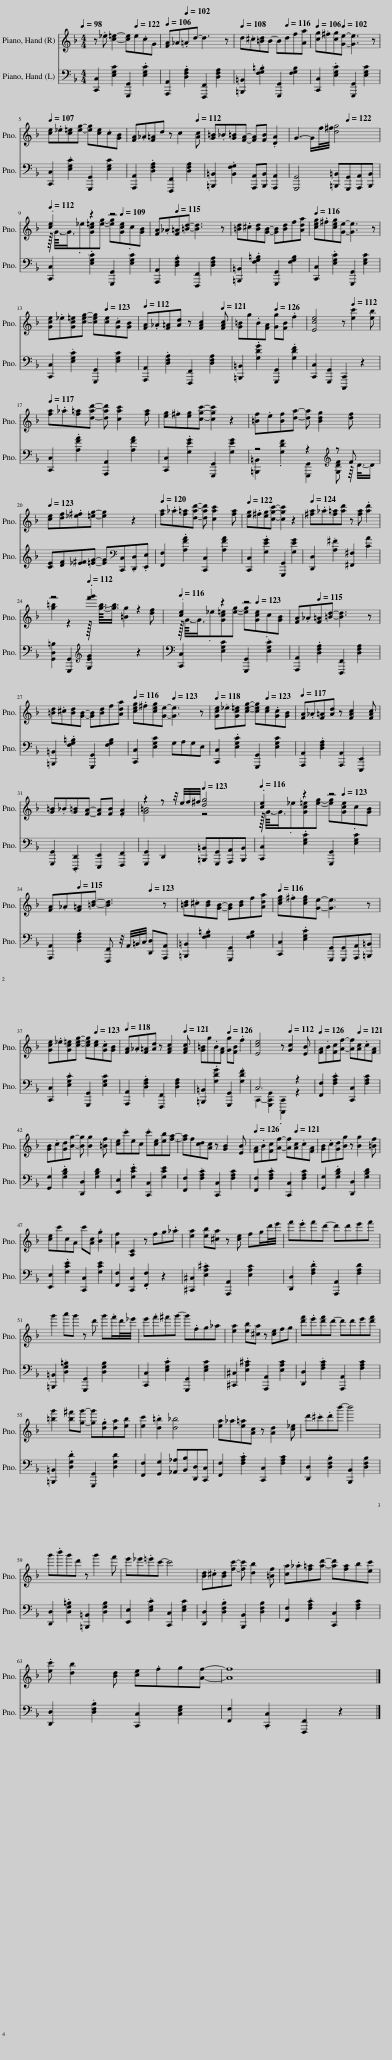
X:1
%%score ( 1 2 ) ( 3 4 )
L:1/8
Q:1/4=98
M:4/4
I:linebreak $
K:F
V:1 treble
V:2 treble
V:3 bass
V:4 bass
V:1
 z ._e [c=e]2- [ce][Q:1/4=122]e.cG |[Q:1/4=106] [FA]_A[Q:1/4=102].=Ad- d3 z |[Q:1/4=108] d.^c[=Bd]B- B[Q:1/4=116]df[Aa] |[Q:1/4=106] [cg].^f[cg][Q:1/4=102][Ge]- [Ge]3 z |$[Q:1/4=107] [ce]._e[c=e][eg]- [eg][ce].c[GB] | %5
 [FA]._A[F=A]d z c2[Q:1/4=112] [Ac] | [G=B]._B[G=B][FA]- [FA][FB] .[DA]2 | G3- G/f/4^f/4 [dg]4[Q:1/4=122] |$[Q:1/4=112] .[ce]2 z2 z4[Q:1/4=109] | [FA]._A[Q:1/4=115][F=A][=Bd]- [Bd]3 z | %10
 [=Bd].^c[Bd][GB]- [GB][Bd]f[Ada] |[Q:1/4=116] [ceg].^f[ceg][Ge]- [Ge]3 z |$ [Gce]._e[Gc=e][ceg]- [ceg][Q:1/4=123][ce].[Gc][GB] |[Q:1/4=112] [FA]._A[F=A][Ad] z [FAc]2[Q:1/4=121] [FAc] | [G=B]g.B[FA][Q:1/4=126] [Gg][FB] .f2 | %15
 [Ece]4 z[Q:1/4=112] [ec']2 [eb] |$[Q:1/4=117] [fa]._a[f=a][dad']- [dad'] [cac']2 [fa] | [eg].^f[eg][cgc']- [cgc']2 z2 | [=Bf].e[Bf][da]- [da] [Bdg]2 [df] |$[Q:1/4=123] [ce][df].[_e^f][=eg]- [eg]2 z2 | %20
[Q:1/4=120] [fa]._a[f=a][dad']- [dad'] [cac']2 [fa] |[Q:1/4=122] [eg].^f[eg][cgc']- [cgc']2 z2 |[Q:1/4=124] [^fa]._a[f=a][ad'] z [fa] .[ad']2 |$ z4[Q:1/4=112] .[f'g']2 z2 |[Q:1/4=116] .[ce]2 z2 z4[Q:1/4=123] | %25
 [FA]._A[Q:1/4=115][F=A][=Bd]- [Bd]3 z |$ [=Bd].^c[Bd][GB]- [GB][Bd]f[Ada] |[Q:1/4=116] [ceg].^f[ceg][Ge]-[Q:1/4=123] [Ge]3 z |[Q:1/4=118] [Gce]._e[Gc=e][ceg]- [ceg][Q:1/4=123][ce].[Gc][GB] |[Q:1/4=117] [FA]._A[F=A][Ad] z [FAc]2 [FAc] |$ %30
 [G=B]._B[G=B][FA]- [FA][FB] .[FA]2 | z2 z z/4 e/4f/4^f/4[Q:1/4=123] [dg]4 |[Q:1/4=116] .[ce]2 z2 z4[Q:1/4=123] |$ [FA]._A[Q:1/4=115][F=A][=Bd]- [Bd]3 z[Q:1/4=123] | [=Bd].^c[Bd][GB]- [GB][Bd]f[Ada] | %35
[Q:1/4=116] [ceg].^f[ceg][Ge]- [Ge]3 z |$ [Gce]._e[Gc=e][ceg]- [ceg][Q:1/4=123][ce].[Gc][GB] |[Q:1/4=118] [FA]._A[F=A][Ad] z [FAc]2[Q:1/4=121] [FAc] | [G=B]g.B[FA][Q:1/4=126] [Gg][FB] .f2 | [Ece]4 z[Q:1/4=112] [Gc]2 [EB] | %40
[Q:1/4=126] [FA].B[Fc][Af]- [Af][Q:1/4=121][Ac].c[FA] |$ [GB].c[Gd][Bg]- [Bg] [Bg]2 [=Bf] | [ce].c'ec .c'[ce][eb][fa]- | [fa]f[cd][Ac] z [GB]2 [EB] |[Q:1/4=126] [FA].B[Fc][Af]- [Af][Q:1/4=121][Ac].c[FA] | %45
 [GB].c[Gd][Bg] z [Bg]2 [=Bf] |$ [ce]c'cA c'[Ac] .[Bg]2 | [Af]2 [A,C]2 z fg._a | [ea]2 [eb][^ca] z [ce] fg/d'/4e'/4 | f'.e'f'd'- d'd'e'f' |$ %50
 g'2 a'g' z d' g'.f'/d'/4_e'/4 | e'.f'^f'g'- g'.fg_a | [ea]2 [eb][^ca] z [ce]fg | [d'f'].e'[d'f']d'- d'd'e'[d'f'] |$ [=bg']2 [b^f'][gg']- [gg'].[dg][da][eb] | %55
 [ec']2 .[d=b]2 [d_b]4 | [ea]_a[e=a][Ac] z [Ad]2 [c_e] | d'.^c'.d'b'- b'4 |$ g'.b'g'd' z g'2 f' | e'_e'.=e'c'- c'4 | %60
 [Bd].^c[Bd][fc']- [fc'] [db]2 [=Bf] | [ca]._a[f=a][ad']- [ad'][fa]b[ec'] |$ .[ec'] [db]2 [Bd] [ce].fg[Af]- | [Af]8 |] %64
V:2
 x8 | x8 | x8 | x8 |$ x8 | %5
 x8 | x8 | x8 |$ z/16 G3/16-G3/4._e[Gc=e][eg]- [eg][Gce].c[GB] | x8 | %10
 x8 | x8 |$ x8 | x8 | x8 | %15
 x8 |$ x8 | x8 | x8 |$ x8 | %20
 x8 | x8 | x8 |$ [g=b]2 z2 z/16 [gb]3/16-[gb]3/4 [=Bg]2 [df] | z/16 G3/16-G3/4._e[Gc=e][eg]- [eg][Gce].c[GB] | %25
 x8 |$ x8 | x8 | x8 | x8 |$ %30
 x8 | [G=B]4 z4 | z/16 G3/16-G3/4._e[Gc=e][eg]- [eg][Gce].c[GB] |$ x8 | x8 | %35
 x8 |$ x8 | x8 | x8 | x8 | %40
 x8 |$ x8 | x8 | x8 | x8 | %45
 x8 |$ x8 | x8 | x8 | x8 |$ %50
 x8 | x8 | x8 | x8 |$ x8 | %55
 x8 | x8 | x8 |$ x8 | x8 | %60
 x8 | x8 |$ x8 | x8 |] %64
V:3
 [C,,C,]2 [E,G,C]2 [G,,,G,,]2 .[E,G,C]2 | [A,,,A,,]2 .[D,F,A,]2 [F,,,F,,]2 [D,F,A,]2 | [=B,,,=B,,]2 .[F,G,=B,]2 [G,,,G,,]2 [F,G,B,]2 | [C,,C,]2 .[E,G,C]2 [G,,,G,,]2 [E,G,C]2 |$ [C,,C,]2 .[E,G,C]2 [G,,,G,,]2 [E,G,C]2 | %5
 [A,,,A,,]2 .[D,F,A,]2 [F,,,F,,]2 [D,F,A,]2 | [=B,,,=B,,]2 .[B,,F,G,]2 [A,,,A,,][B,,,B,,] [A,,,A,,]2 | [G,,,G,,]4 [=B,,,=B,,][G,,,G,,][A,,,A,,][B,,,B,,] |$ [C,,C,]2 .[E,G,C]2 [G,,,G,,]2 [E,G,C]2 | [A,,,A,,]2 .[D,F,A,]2 [F,,,F,,]2 [D,F,A,]2 | %10
 [=B,,,=B,,]2 .[F,G,=B,]2 [G,,,G,,]2 [F,G,B,]2 | [C,,C,]2 .[E,G,C]2 [G,,,G,,]2 [E,G,C]2 |$ [C,,C,]2 .[E,G,C]2 [G,,,G,,]2 [E,G,C]2 | [A,,,A,,]2 .[D,F,A,]2 [F,,,F,,]2 [D,F,A,]2 | [=B,,,=B,,]2 .[G,DG]2 [G,,,G,,]2 .[G,DF]2 | %15
 [C,,C,]2 [G,,,G,,]2 [C,,,C,,]2 z2 |$ [C,,C,]2 .[A,FA]2 [A,,,A,,]2 [A,FA]2 | [C,,C,]2 .[G,EG]2 [G,,,G,,]2 [G,EG]2 | z4 z2[K:treble] z F |$ [CE][DF][_E^F][=EG]- [EG][K:bass][C,,C,].[D,,D,].[E,,E,] | %20
 [F,,F,]2 .[A,FA]2 [C,,C,]2 [A,FA]2 | [C,,C,]2 .[G,EG]2 [G,,,G,,]2 [G,EG]2 | [D,,D,]2 .[A,^F]2 [^F,,^F,]2 [CA]2 |$ [G,,D,=B,]2 [G,,,G,,]2[K:treble] [G,EG]2 z2 | [C,,C,]2 [E,G,C]2 [G,,,G,,]2 .[E,G,C]2 | %25
 [A,,,A,,]2 .[D,F,A,]2 [F,,,F,,]2 [D,F,A,]2 |$ [=B,,,=B,,]2 .[F,G,=B,]2 [G,,,G,,]2 [F,G,B,]2 | [C,,C,]2 [E,G,C]2 G,A,G,E, | [C,,C,]2 .[E,G,C]2 [G,,,G,,]2 [E,G,C]2 | [A,,,A,,]2 .[D,F,A,]2 [A,,,A,,]2 [E,,,E,,]2 |$ %30
 [G,,,G,,]2 .[D,,,D,,]2 [E,,,E,,]2 [F,,,F,,]2 | [G,,,G,,]2 D,,2 [=B,,,=B,,][G,,,G,,][A,,,A,,][B,,,B,,] | [C,,C,]2 .[E,G,C]2 [G,,,G,,]2 [E,G,C]2 |$ [A,,,A,,]2 .[D,F,A,]2 [F,,,F,,] z/4 A,,/4=B,,/4C,/4 [D,,D,][A,,,A,,] | [=B,,,=B,,]2 .[F,G,=B,]2 [G,,,G,,]2 [F,G,B,]2 | %35
 [C,,C,]2 .[E,G,C]2 [G,,,G,,][G,,,G,,][A,,,A,,][=B,,,=B,,] |$ [C,,C,]2 .[E,G,C]2 [G,,,G,,]2 [E,G,C]2 | [A,,,A,,]2 .[D,F,A,]2 [F,,,F,,]2 [D,F,A,]2 | [=B,,,=B,,]2 .[G,DG]2 [G,,,G,,]2 .[G,DF]2 | C,6 z2 | %40
 [F,,F,]2 .[F,A,C]2 [C,,C,]2 [F,A,C]2 |$ [G,,G,]2 .[G,B,D]2 [D,,D,]2 [G,B,D]2 | [E,,E,]2 .[G,CE]2 [C,,C,]2 [G,CE]2 | [F,,F,]2 .[F,A,C]2 [C,,C,]2 [F,A,C]2 | [F,,F,]2 .[F,A,C]2 [C,,C,]2 [F,A,C]2 | %45
 [G,,G,]2 .[G,B,D]2 [D,,D,]2 [G,B,D]2 |$ [E,,E,]2 .[G,CE]2 [C,,C,]2 [G,CE]2 | [F,,F,]2 [C,,C,]2 .[F,,F,]2 z2 | [^C,,^C,]2 .[E,A,^C]2 [A,,,A,,]2 [E,A,C]2 | [D,,D,]2 .[F,A,D]2 [A,,,A,,]2 [F,A,D]2 |$ %50
 [=B,,,=B,,]2 .[D,G,=B,]2 [G,,,G,,]2 [D,G,B,]2 | [C,,C,]2 .[E,G,C]2 [G,,,G,,]2 [E,G,C]2 | [^C,,^C,]2 .[E,A,^C]2 [A,,,A,,]2 [E,A,C]2 | [D,,D,]2 .[F,A,C]2 [A,,,A,,]2 [F,A,C]2 |$ [=B,,,=B,,]2 .[D,G,D]2 [G,,,G,,]2 [D,G,D]2 | %55
 [F,,F,]2 [G,,G,]2 [_A,,_A,][B,,B,][D,,D,][C,,C,] | [F,,F,]2 .[F,A,C]2 [C,,C,]2 [F,A,C]2 | [D,,D,]2 .[D,F,B,]2 [B,,,B,,]2 [D,F,B,]2 |$ [D,,D,]2 .[D,G,=B,]2 [=B,,,=B,,]2 [D,G,B,]2 | [E,,E,]2 .[E,G,C]2 [C,,C,]2 [E,G,C]2 | %60
 [D,,D,]2 .[D,F,B,]2 [B,,,B,,]2 [D,F,B,]2 | [F,,F,]2 .[F,A,C]2 [C,,C,]2 [F,A,C]2 |$ [D,,D,]2 .[D,F,B,]2 [C,,C,]2 [C,E,G,]2 | [F,,F,]2 .[C,,C,]2 [F,,,F,,]2 z2 |] %64
V:4
 x8 | x8 | x8 | x8 |$ x8 | %5
 x8 | x8 | x8 |$ x8 | x8 | %10
 x8 | x8 |$ x8 | x8 | x8 | %15
 x8 |$ x8 | x8 | [=B,,,=B,,]2 .[G,DF]2 [G,,,G,,]2[K:treble] [G,DF] z/8 D3/8-D/ |$ x5[K:bass] x3 | %20
 x8 | x8 | x8 |$ x4[K:treble] x4 | x8 | %25
 x8 |$ x8 | x8 | x8 | x8 |$ %30
 x8 | x8 | x8 |$ x8 | x8 | %35
 x8 |$ x8 | x8 | x8 | C,,2- [G,,,C,,G,,]2 .[C,,,C,,]2 z2 | %40
 x8 |$ x8 | x8 | x8 | x8 | %45
 x8 |$ x8 | x8 | x8 | x8 |$ %50
 x8 | x8 | x8 | x8 |$ x8 | %55
 x8 | x8 | x8 |$ x8 | x8 | %60
 x8 | x8 |$ x8 | x8 |] %64
